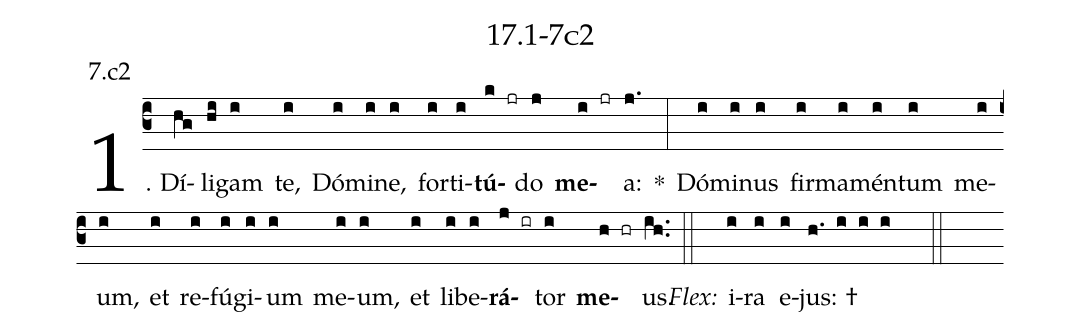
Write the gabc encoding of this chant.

name: 17.1-7c2;
annotation: 7.c2;
%%
(c3)1. Dí(hg)li(hi)gam(i) te,(i) Dó(i)mi(i)ne,(i) for(i)ti(i)<b>tú</b>(k jr)do(j) <b>me</b>(i jr)a:(j.) *(:) Dó(i)mi(i)nus(i) fir(i)ma(i)mén(i)tum(i) me(i)um,(i) et(i) re(i)fú(i)gi(i)um(i) me(i)um,(i) et(i) li(i)be(i)<b>rá</b>(j ir)tor(i) <b>me</b>(h hr)us.(ih..) (::)
<i>Flex:</i>()  i(i)ra(i) e(i)jus: †(h. i i i  ::)
